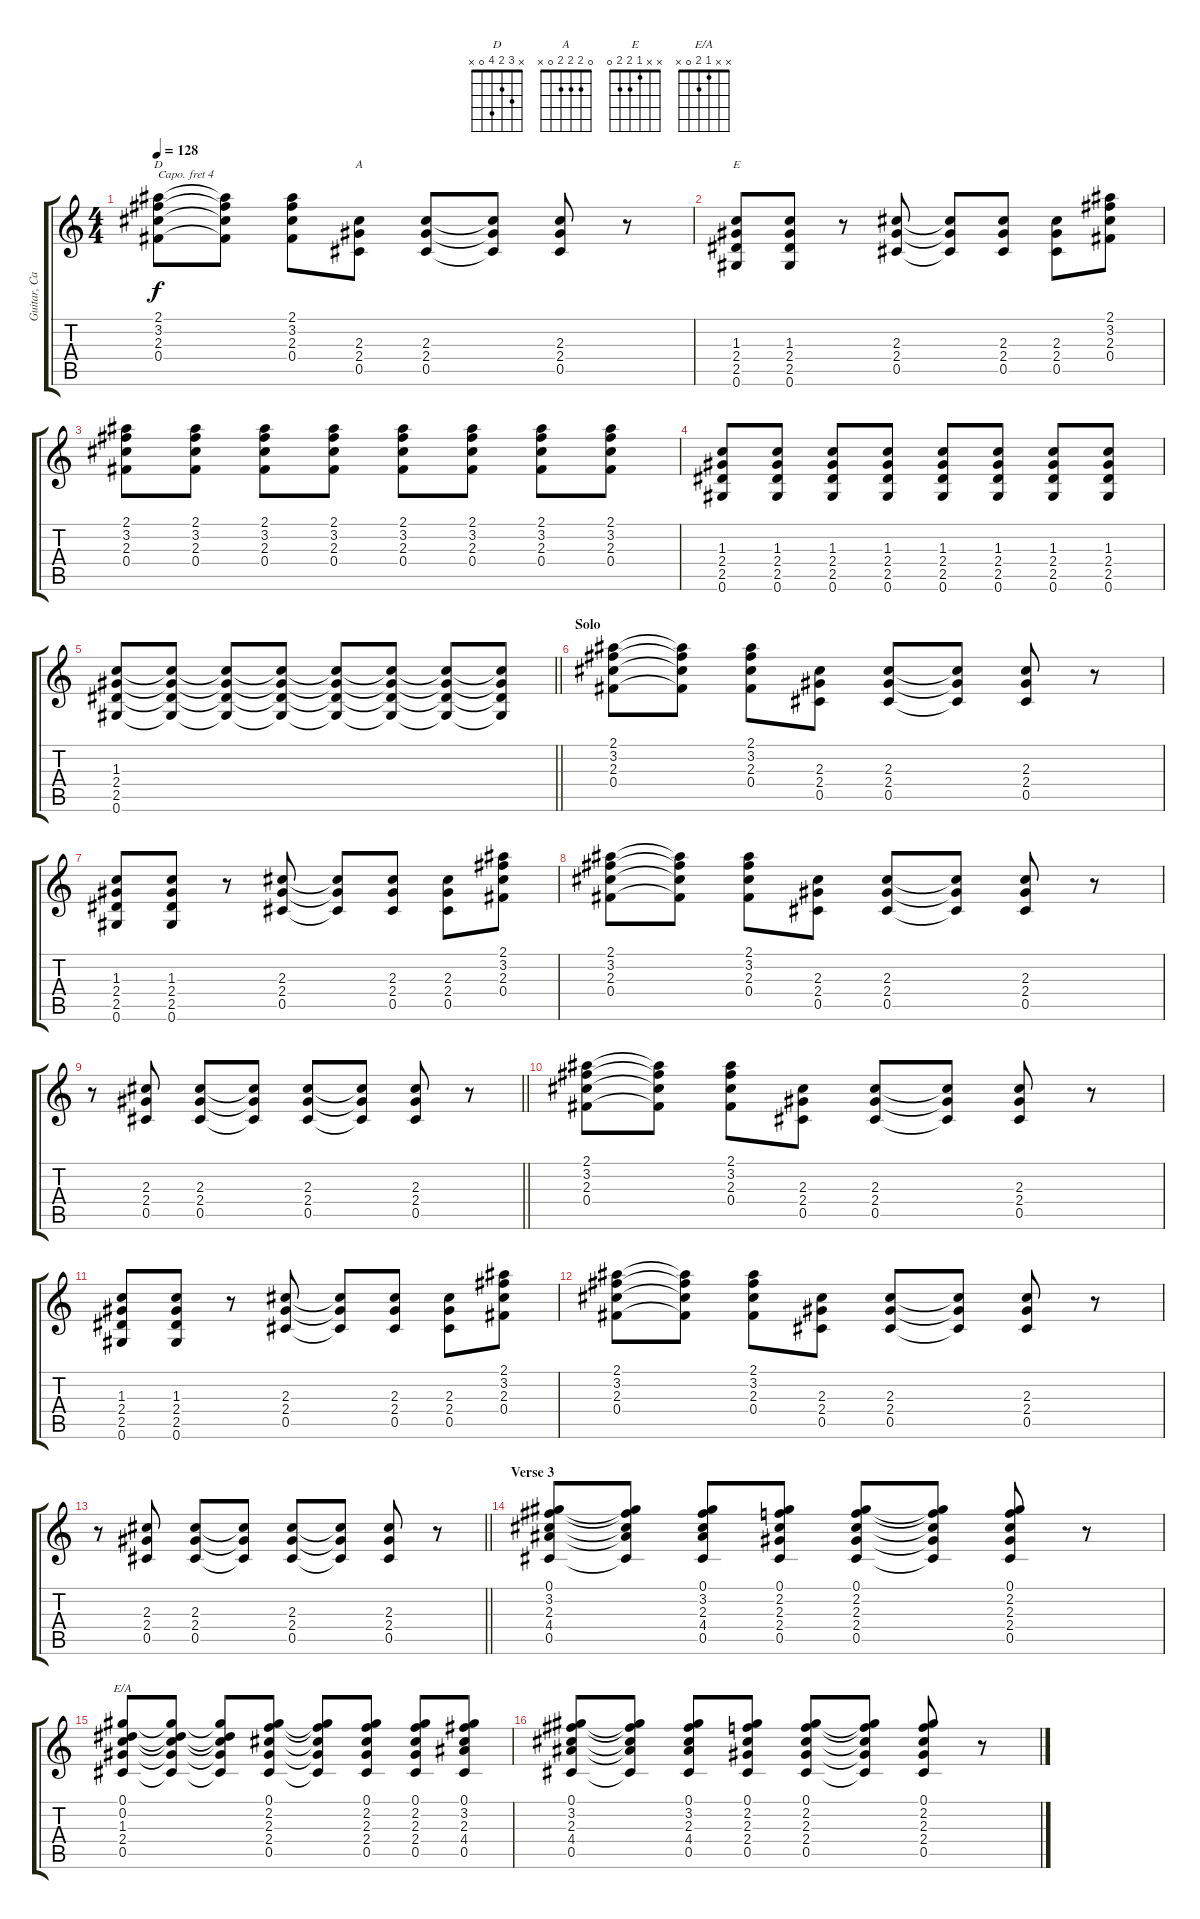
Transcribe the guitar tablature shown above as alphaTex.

\track ("Guitar, Capo at 4" "Guitar, Ca") {instrument acousticguitarsteel}
\staff {score tabs}
\capo 4
\tuning (E4 B3 G3 D3 A2 E2) {hide}
\chord ("D" x 3 2 4 0 x)
\chord ("A" 0 2 2 2 0 x)
\chord ("E" x x 1 2 2 0)
\chord ("E/A" x x 1 2 0 x)
\ts (4 4)
\tempo 128
\clef g2
\ks c
(2.1 3.2 2.3 0.4).8{ch "D" dy f} (2.1{t} 3.2{t} 2.3{t} 0.4{t}).8 (2.1 3.2 2.3 0.4).8 (2.3 2.4 0.5).8{ch "A"} (2.3 2.4 0.5).8 (2.3{t} 2.4{t} 0.5{t}).8 (2.3 2.4 0.5).8 r.8 |
(1.3 2.4 2.5 0.6).8{ch "E"} (1.3 2.4 2.5 0.6).8 r.8 (2.3 2.4 0.5).8 (2.3{t} 2.4{t} 0.5{t}).8 (2.3 2.4 0.5).8 (2.3 2.4 0.5).8 (2.1 3.2 2.3 0.4).8 |
(2.1 3.2 2.3 0.4).8 (2.1 3.2 2.3 0.4).8 (2.1 3.2 2.3 0.4).8 (2.1 3.2 2.3 0.4).8 (2.1 3.2 2.3 0.4).8 (2.1 3.2 2.3 0.4).8 (2.1 3.2 2.3 0.4).8 (2.1 3.2 2.3 0.4).8 |
(1.3 2.4 2.5 0.6).8 (1.3 2.4 2.5 0.6).8 (1.3 2.4 2.5 0.6).8 (1.3 2.4 2.5 0.6).8 (1.3 2.4 2.5 0.6).8 (1.3 2.4 2.5 0.6).8 (1.3 2.4 2.5 0.6).8 (1.3 2.4 2.5 0.6).8 |
\barLineRight lightlight
(1.3 2.4 2.5 0.6).8 (1.3{t} 2.4{t} 2.5{t} 0.6{t}).8 (1.3{t} 2.4{t} 2.5{t} 0.6{t}).8 (1.3{t} 2.4{t} 2.5{t} 0.6{t}).8 (1.3{t} 2.4{t} 2.5{t} 0.6{t}).8 (1.3{t} 2.4{t} 2.5{t} 0.6{t}).8 (1.3{t} 2.4{t} 2.5{t} 0.6{t}).8 (1.3{t} 2.4{t} 2.5{t} 0.6{t}).8 |
\section ("" "Solo")
(2.1 3.2 2.3 0.4).8 (2.1{t} 3.2{t} 2.3{t} 0.4{t}).8 (2.1 3.2 2.3 0.4).8 (2.3 2.4 0.5).8 (2.3 2.4 0.5).8 (2.3{t} 2.4{t} 0.5{t}).8 (2.3 2.4 0.5).8 r.8 |
(1.3 2.4 2.5 0.6).8 (1.3 2.4 2.5 0.6).8 r.8 (2.3 2.4 0.5).8 (2.3{t} 2.4{t} 0.5{t}).8 (2.3 2.4 0.5).8 (2.3 2.4 0.5).8 (2.1 3.2 2.3 0.4).8 |
(2.1 3.2 2.3 0.4).8 (2.1{t} 3.2{t} 2.3{t} 0.4{t}).8 (2.1 3.2 2.3 0.4).8 (2.3 2.4 0.5).8 (2.3 2.4 0.5).8 (2.3{t} 2.4{t} 0.5{t}).8 (2.3 2.4 0.5).8 r.8 |
\barLineRight lightlight
r.8 (2.3 2.4 0.5).8 (2.3 2.4 0.5).8 (2.3{t} 2.4{t} 0.5{t}).8 (2.3 2.4 0.5).8 (2.3{t} 2.4{t} 0.5{t}).8 (2.3 2.4 0.5).8 r.8 |
(2.1 3.2 2.3 0.4).8 (2.1{t} 3.2{t} 2.3{t} 0.4{t}).8 (2.1 3.2 2.3 0.4).8 (2.3 2.4 0.5).8 (2.3 2.4 0.5).8 (2.3{t} 2.4{t} 0.5{t}).8 (2.3 2.4 0.5).8 r.8 |
(1.3 2.4 2.5 0.6).8 (1.3 2.4 2.5 0.6).8 r.8 (2.3 2.4 0.5).8 (2.3{t} 2.4{t} 0.5{t}).8 (2.3 2.4 0.5).8 (2.3 2.4 0.5).8 (2.1 3.2 2.3 0.4).8 |
(2.1 3.2 2.3 0.4).8 (2.1{t} 3.2{t} 2.3{t} 0.4{t}).8 (2.1 3.2 2.3 0.4).8 (2.3 2.4 0.5).8 (2.3 2.4 0.5).8 (2.3{t} 2.4{t} 0.5{t}).8 (2.3 2.4 0.5).8 r.8 |
\barLineRight lightlight
r.8 (2.3 2.4 0.5).8 (2.3 2.4 0.5).8 (2.3{t} 2.4{t} 0.5{t}).8 (2.3 2.4 0.5).8 (2.3{t} 2.4{t} 0.5{t}).8 (2.3 2.4 0.5).8 r.8 |
\section ("" "Verse 3")
(0.1 3.2 2.3 4.4 0.5).8 (0.1{t} 3.2{t} 2.3{t} 4.4{t} 0.5{t}).8 (0.1 3.2 2.3 4.4 0.5).8 (0.1 2.2 2.3 2.4 0.5).8 (0.1 2.2 2.3 2.4 0.5).8 (0.1{t} 2.2{t} 2.3{t} 2.4{t} 0.5{t}).8 (0.1 2.2 2.3 2.4 0.5).8 r.8 |
(0.1 0.2 1.3 2.4 0.5).8{ch "E/A"} (0.1{t} 0.2{t} 1.3{t} 2.4{t} 0.5{t}).8 (0.1{t} 0.2{t} 1.3{t} 2.4{t} 0.5{t}).8 (0.1 2.2 2.3 2.4 0.5).8 (0.1{t} 2.2{t} 2.3{t} 2.4{t} 0.5{t}).8 (0.1 2.2 2.3 2.4 0.5).8 (0.1 2.2 2.3 2.4 0.5).8 (0.1 3.2 2.3 4.4 0.5).8 |
(0.1 3.2 2.3 4.4 0.5).8 (0.1{t} 3.2{t} 2.3{t} 4.4{t} 0.5{t}).8 (0.1 3.2 2.3 4.4 0.5).8 (0.1 2.2 2.3 2.4 0.5).8 (0.1 2.2 2.3 2.4 0.5).8 (0.1{t} 2.2{t} 2.3{t} 2.4{t} 0.5{t}).8 (0.1 2.2 2.3 2.4 0.5).8 r.8
